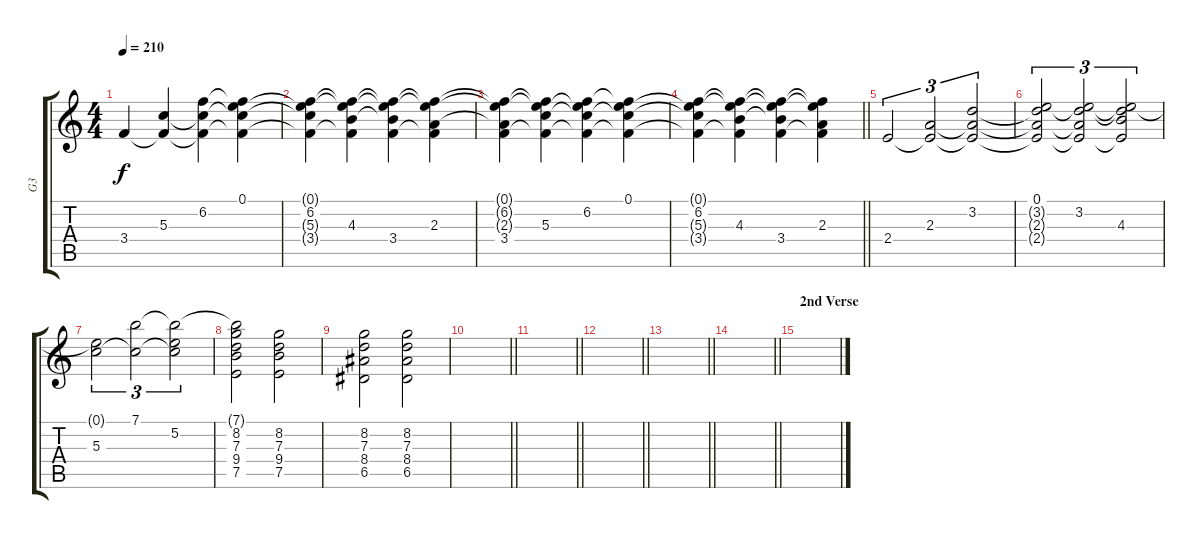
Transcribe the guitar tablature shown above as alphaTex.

\track ("G3" "G3") {instrument acousticguitarnylon}
\staff {score tabs}
\tuning (E4 B3 G3 D3 A2 D2) {hide}
\ts (4 4)
\tempo 210
\clef g2
\ks c
3.4.4{dy f} (5.3 3.4{t}).4 (6.2 5.3{t} 3.4{t}).4 (0.1 6.2{t} 5.3{t} 3.4{t}).4 |
(0.1{t} 6.2 5.3{t} 3.4{t}).4 (0.1{t} 6.2{t} 4.3 3.4{t}).4 (0.1{t} 6.2{t} 4.3{t} 3.4).4 (0.1{t} 6.2{t} 2.3 3.4{t}).4 |
(0.1{t} 6.2{t} 2.3{t} 3.4).4 (0.1{t} 6.2{t} 5.3 3.4{t}).4 (0.1{t} 6.2 5.3{t} 3.4{t}).4 (0.1 6.2{t} 5.3{t} 3.4{t}).4 |
\barLineRight lightlight
(0.1{t} 6.2 5.3{t} 3.4{t}).4 (0.1{t} 6.2{t} 4.3 3.4{t}).4 (0.1{t} 6.2{t} 4.3{t} 3.4).4 (0.1{t} 6.2{t} 2.3 3.4{t}).4 |
\section ("" "")
2.4.2{tu (3 2)} (2.3 2.4{t}).2{tu (3 2)} (3.2 2.3{t} 2.4{t}).2{tu (3 2)} |
(0.1 3.2{t} 2.3{t} 2.4{t}).2{tu (3 2)} (0.1{t} 3.2 2.3{t} 2.4{t}).2{tu (3 2)} (0.1{t} 3.2{t} 4.3 2.4{t}).2{tu (3 2)} |
(0.1{t} 5.3).2{tu (3 2)} (7.1 5.3{t}).2{tu (3 2)} (7.1{t} 5.2 5.3{t}).2{tu (3 2)} |
(7.1{t} 8.2 7.3 9.4 7.5).2 (8.2 7.3 9.4 7.5).2 |
(8.2 7.3 8.4 6.5).2 (8.2 7.3 8.4 6.5).2 |
\barLineRight lightlight
|
\barLineRight lightlight
|
\barLineRight lightlight
|
\barLineRight lightlight
|
\barLineRight lightlight
|
\section ("" "2nd Verse")
